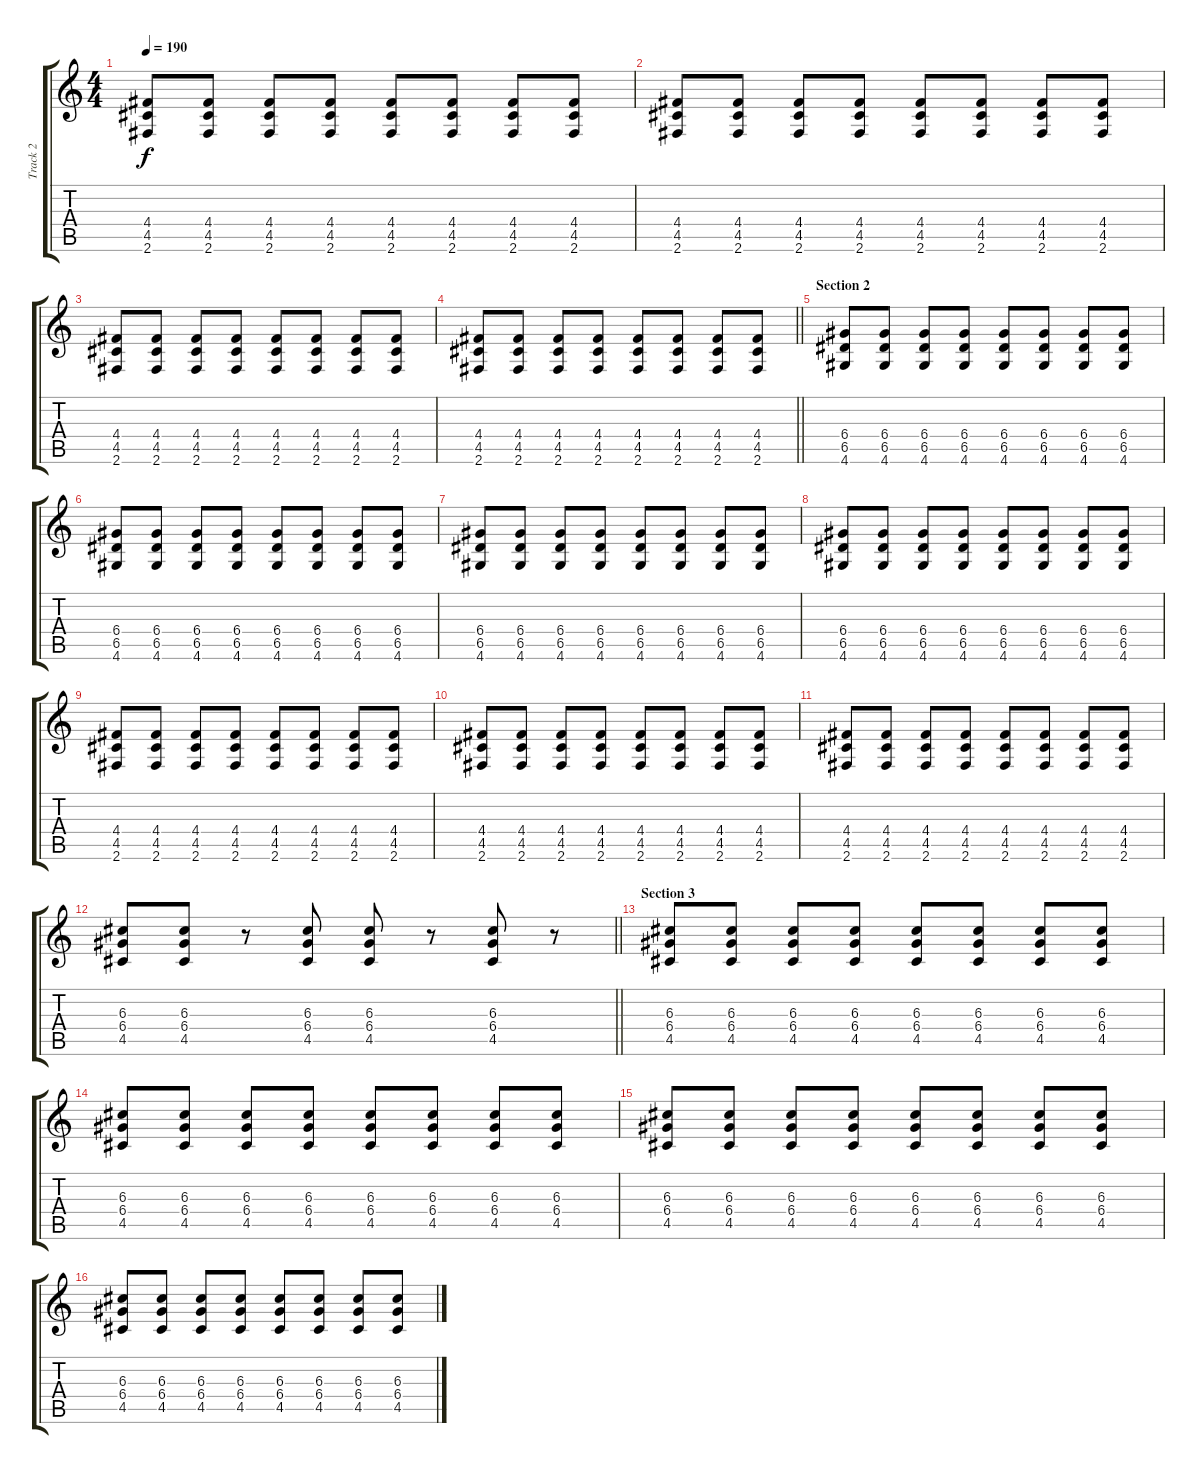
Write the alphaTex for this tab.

\track ("Track 2" "Track 2") {instrument overdrivenguitar}
\staff {score tabs}
\tuning (E4 B3 G3 D3 A2 E2) {hide}
\ts (4 4)
\tempo 190
\clef g2
\ks c
(4.4 4.5 2.6).8{dy f} (4.4 4.5 2.6).8 (4.4 4.5 2.6).8 (4.4 4.5 2.6).8 (4.4 4.5 2.6).8 (4.4 4.5 2.6).8 (4.4 4.5 2.6).8 (4.4 4.5 2.6).8 |
(4.4 4.5 2.6).8 (4.4 4.5 2.6).8 (4.4 4.5 2.6).8 (4.4 4.5 2.6).8 (4.4 4.5 2.6).8 (4.4 4.5 2.6).8 (4.4 4.5 2.6).8 (4.4 4.5 2.6).8 |
(4.4 4.5 2.6).8 (4.4 4.5 2.6).8 (4.4 4.5 2.6).8 (4.4 4.5 2.6).8 (4.4 4.5 2.6).8 (4.4 4.5 2.6).8 (4.4 4.5 2.6).8 (4.4 4.5 2.6).8 |
\barLineRight lightlight
(4.4 4.5 2.6).8 (4.4 4.5 2.6).8 (4.4 4.5 2.6).8 (4.4 4.5 2.6).8 (4.4 4.5 2.6).8 (4.4 4.5 2.6).8 (4.4 4.5 2.6).8 (4.4 4.5 2.6).8 |
\section ("" "Section 2")
(6.4 6.5 4.6).8 (6.4 6.5 4.6).8 (6.4 6.5 4.6).8 (6.4 6.5 4.6).8 (6.4 6.5 4.6).8 (6.4 6.5 4.6).8 (6.4 6.5 4.6).8 (6.4 6.5 4.6).8 |
(6.4 6.5 4.6).8 (6.4 6.5 4.6).8 (6.4 6.5 4.6).8 (6.4 6.5 4.6).8 (6.4 6.5 4.6).8 (6.4 6.5 4.6).8 (6.4 6.5 4.6).8 (6.4 6.5 4.6).8 |
(6.4 6.5 4.6).8 (6.4 6.5 4.6).8 (6.4 6.5 4.6).8 (6.4 6.5 4.6).8 (6.4 6.5 4.6).8 (6.4 6.5 4.6).8 (6.4 6.5 4.6).8 (6.4 6.5 4.6).8 |
(6.4 6.5 4.6).8 (6.4 6.5 4.6).8 (6.4 6.5 4.6).8 (6.4 6.5 4.6).8 (6.4 6.5 4.6).8 (6.4 6.5 4.6).8 (6.4 6.5 4.6).8 (6.4 6.5 4.6).8 |
(4.4 4.5 2.6).8 (4.4 4.5 2.6).8 (4.4 4.5 2.6).8 (4.4 4.5 2.6).8 (4.4 4.5 2.6).8 (4.4 4.5 2.6).8 (4.4 4.5 2.6).8 (4.4 4.5 2.6).8 |
(4.4 4.5 2.6).8 (4.4 4.5 2.6).8 (4.4 4.5 2.6).8 (4.4 4.5 2.6).8 (4.4 4.5 2.6).8 (4.4 4.5 2.6).8 (4.4 4.5 2.6).8 (4.4 4.5 2.6).8 |
(4.4 4.5 2.6).8 (4.4 4.5 2.6).8 (4.4 4.5 2.6).8 (4.4 4.5 2.6).8 (4.4 4.5 2.6).8 (4.4 4.5 2.6).8 (4.4 4.5 2.6).8 (4.4 4.5 2.6).8 |
\barLineRight lightlight
(6.3 6.4 4.5).8 (6.3 6.4 4.5).8 r.8 (6.3 6.4 4.5).8 (6.3 6.4 4.5).8 r.8 (6.3 6.4 4.5).8 r.8 |
\section ("" "Section 3")
(6.3 6.4 4.5).8 (6.3 6.4 4.5).8 (6.3 6.4 4.5).8 (6.3 6.4 4.5).8 (6.3 6.4 4.5).8 (6.3 6.4 4.5).8 (6.3 6.4 4.5).8 (6.3 6.4 4.5).8 |
(6.3 6.4 4.5).8 (6.3 6.4 4.5).8 (6.3 6.4 4.5).8 (6.3 6.4 4.5).8 (6.3 6.4 4.5).8 (6.3 6.4 4.5).8 (6.3 6.4 4.5).8 (6.3 6.4 4.5).8 |
(6.3 6.4 4.5).8 (6.3 6.4 4.5).8 (6.3 6.4 4.5).8 (6.3 6.4 4.5).8 (6.3 6.4 4.5).8 (6.3 6.4 4.5).8 (6.3 6.4 4.5).8 (6.3 6.4 4.5).8 |
(6.3 6.4 4.5).8 (6.3 6.4 4.5).8 (6.3 6.4 4.5).8 (6.3 6.4 4.5).8 (6.3 6.4 4.5).8 (6.3 6.4 4.5).8 (6.3 6.4 4.5).8 (6.3 6.4 4.5).8
